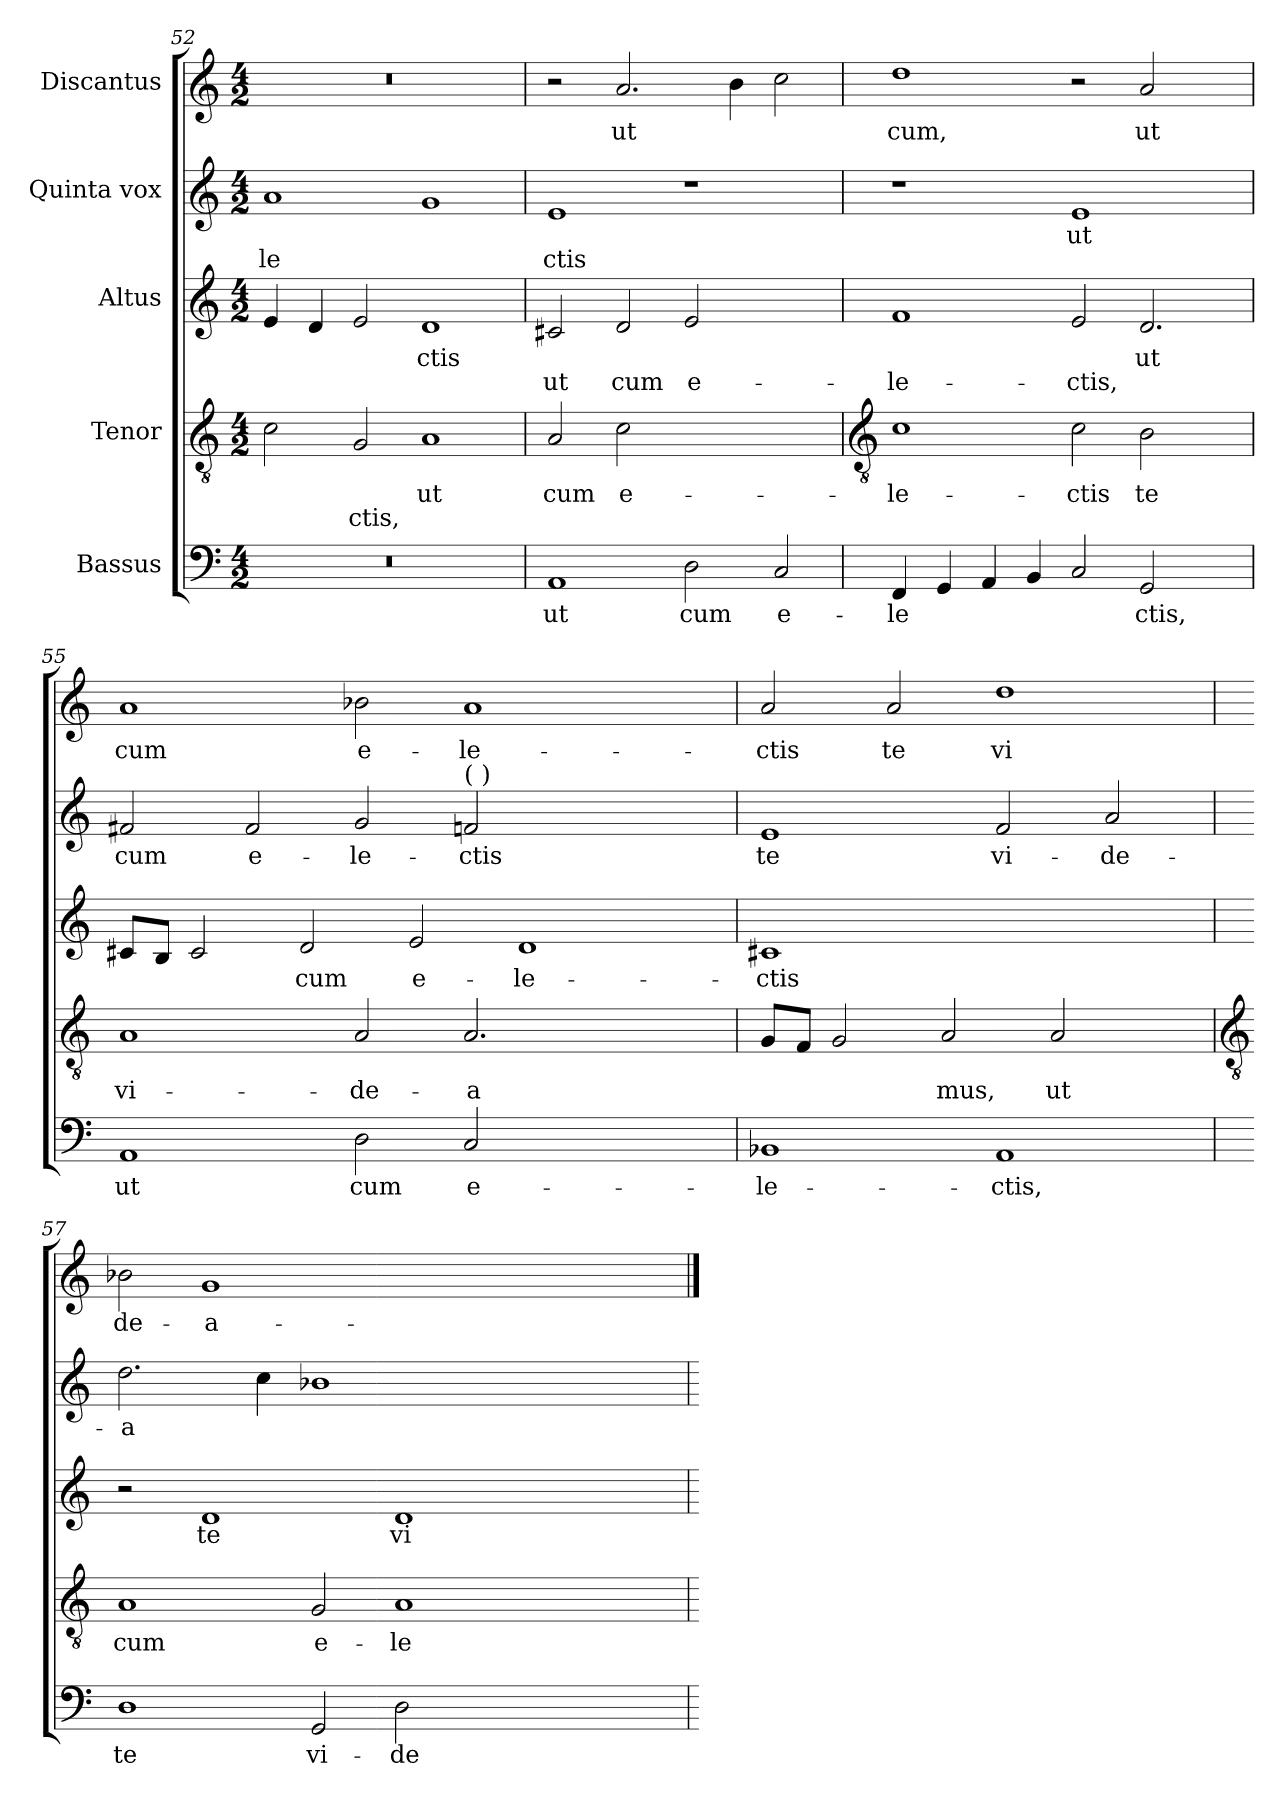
**kern	**text	**kern	**text	**text	**kern	**text	**text	**kern	**text	**text	**kern	**text
*part5	*part5	*part4	*part4	*part4	*part3	*part3	*part3	*part2	*part2	*part2	*part1	*part1
*staff5	*staff5	*staff4	*staff4	*staff4	*staff3	*staff3	*staff3	*staff2	*staff2	*staff2	*staff1	*staff1
*I"Bassus	*	*I"Tenor	*	*	*I"Altus	*	*	*I"Quinta vox	*	*	*I"Discantus	*
!!LO:LB:g=z
*clefF4	*	*clefGv2	*	*	*clefG2	*	*	*clefG2	*	*	*clefG2	*
*k[]	*	*k[]	*	*	*k[]	*	*	*k[]	*	*	*k[]	*
*C:	*	*C:	*	*	*C:	*	*	*C:	*	*	*C:	*
*M4/2	*	*M4/2	*	*	*M4/2	*	*	*M4/2	*	*	*M4/2	*
=52	=52	=52	=52	=52	=52	=52	=52	=52	=52	=52	=52	=52
!	!	!	!	!	!	!	!	!	!	!LO:LY:b	!	!
0r	.	2c	.	.	4e	.	.	1a	.	-le	0r	.
.	.	.	.	.	4d	.	.	.	.	.	.	.
!	!	!	!	!LO:LY:b	!	!	!	!	!	!	!	!
.	.	2G	.	ctis,	2e	.	.	.	.	.	.	.
!	!	!	!LO:LY:b	!	!	!LO:LY:b	!	!	!	!	!	!
.	.	1A	ut	.	1d	ctis	.	1g	.	.	.	.
=53	=53	=53	=53	=53	=53	=53	=53	=53	=53	=53	=53	=53
!	!LO:LY:b	!	!LO:LY:b	!	!	!	!LO:LY:b	!	!	!LO:LY:b	!	!
1AA	ut	2A	cum	.	2c#X	.	ut	1e	.	ctis	2r	.
!	!	!	!LO:LY:b	!	!	!	!LO:LY:b	!	!	!	!	!LO:LY:b
.	.	2c	e-	.	2d	.	cum	.	.	.	2.a	ut
!	!LO:LY:b	!	!	!	!	!	!LO:LY:b	!	!	!	!	!
2D	cum	1ryy	.	.	2e	.	e-	1r	.	.	.	.
.	.	.	.	.	.	.	.	.	.	.	4b	.
!	!LO:LY:b	!	!	!	!	!	!	!	!	!	!	!
2C	e-	.	.	.	2ryy	.	.	.	.	.	2cc	.
!!LO:LB:g=z
=54	=54	=54	=54	=54	=54	=54	=54	=54	=54	=54	=54	=54
*	*	*clefGv2	*	*	*	*	*	*	*	*	*	*
!	!LO:LY:b	!	!LO:LY:b	!	!	!	!LO:LY:b	!	!	!	!	!LO:LY:b
4FF	-le	1c	-le-	.	1f	.	-le-	1r	.	.	1dd	cum,
4GG	.	.	.	.	.	.	.	.	.	.	.	.
4AA	.	.	.	.	.	.	.	.	.	.	.	.
4BB	.	.	.	.	.	.	.	.	.	.	.	.
!	!	!	!LO:LY:b	!	!	!	!LO:LY:b	!	!LO:LY:b	!	!	!
2C	.	2c	-ctis	.	2e	.	-ctis,	1e	ut	.	2r	.
!	!LO:LY:b	!	!LO:LY:b	!	!	!LO:LY:b	!	!	!	!	!	!LO:LY:b
2GG	ctis,	2B	te	.	2.d	ut	.	.	.	.	2a	ut
4ryy	.	4ryy	.	.	.	.	.	4ryy	.	.	4ryy	.
!!LO:LB:g=z
=55	=55	=55	=55	=55	=55	=55	=55	=55	=55	=55	=55	=55
!	!LO:LY:b	!	!LO:LY:b	!	!	!	!	!	!LO:LY:b	!	!	!LO:LY:b
1AA	ut	1A	vi-	.	8c#L	.	.	2f#X	cum	.	1a	cum
.	.	.	.	.	8BJ	.	.	.	.	.	.	.
.	.	.	.	.	2c#	.	.	.	.	.	.	.
!	!	!	!	!	!	!	!	!	!LO:LY:b	!	!	!
.	.	.	.	.	.	.	.	2f#	e-	.	.	.
!	!	!	!	!	!	!LO:LY:b	!	!	!	!	!	!
.	.	.	.	.	2d	cum	.	.	.	.	.	.
!	!LO:LY:b	!	!LO:LY:b	!	!	!	!	!	!LO:LY:b	!	!	!LO:LY:b
2D	cum	2A	-de-	.	.	.	.	2g	-le-	.	2b-X	e-
!	!	!	!	!	!	!LO:LY:b	!	!	!	!	!	!
.	.	.	.	.	2e	e-	.	.	.	.	.	.
!	!	!	!	!	!	!	!	!LO:TX:a:t=(  )	!	!	!	!
!	!LO:LY:b	!	!LO:LY:b	!	!	!	!	!	!LO:LY:b	!	!	!LO:LY:b
2C	e-	2.A	-a	.	.	.	.	2f	-ctis	.	1a	-le-
!	!	!	!	!	!	!LO:LY:b	!	!	!	!	!	!
.	.	.	.	.	1d	-le-	.	.	.	.	.	.
2.ryy	.	.	.	.	.	.	.	2.ryy	.	.	.	.
.	.	2ryy	.	.	.	.	.	.	.	.	.	.
.	.	.	.	.	.	.	.	.	.	.	4ryy	.
=56	=56	=56	=56	=56	=56	=56	=56	=56	=56	=56	=56	=56
!	!LO:LY:b	!	!	!	!	!LO:LY:b	!	!	!LO:LY:b	!	!	!LO:LY:b
1BB-X	-le-	8GL	.	.	1c#X	-ctis	.	1e	te	.	2a	-ctis
.	.	8FJ	.	.	.	.	.	.	.	.	.	.
.	.	2G	.	.	.	.	.	.	.	.	.	.
!	!	!	!	!	!	!	!	!	!	!	!	!LO:LY:b
.	.	.	.	.	.	.	.	.	.	.	2a	te
!	!	!	!LO:LY:b	!	!	!	!	!	!	!	!	!
.	.	2A	mus,	.	.	.	.	.	.	.	.	.
!	!LO:LY:b	!	!	!	!	!	!	!	!LO:LY:b	!	!	!LO:LY:b
1AA	-ctis,	.	.	.	1ryy	.	.	2f	vi-	.	1dd	vi
!	!	!	!LO:LY:b	!	!	!	!	!	!	!	!	!
.	.	2A	ut	.	.	.	.	.	.	.	.	.
!	!	!	!	!	!	!	!	!	!LO:LY:b	!	!	!
.	.	.	.	.	.	.	.	2a	-de-	.	.	.
.	.	4ryy	.	.	.	.	.	.	.	.	.	.
!!LO:LB:g=z
=57	=57	=57	=57	=57	=57	=57	=57	=57	=57	=57	=57	=57
*	*	*clefGv2	*	*	*	*	*	*	*	*	*	*
!	!LO:LY:b	!	!LO:LY:b	!	!	!	!	!	!LO:LY:b	!	!	!LO:LY:b
1D	te	1A	cum	.	2r	.	.	2.dd	-a	.	2b-X	de-
!	!	!	!	!	!	!LO:LY:b	!	!	!	!	!	!LO:LY:b
.	.	.	.	.	1d	te	.	.	.	.	1g	-a-
.	.	.	.	.	.	.	.	4cc	.	.	.	.
!	!LO:LY:b	!	!LO:LY:b	!	!	!	!	!	!	!	!	!
2GG	vi-	2G	e-	.	.	.	.	1b-X	.	.	.	.
!	!LO:LY:b	!	!LO:LY:b	!	!	!LO:LY:b	!	!	!	!	!	!LO:LY:b
2D	-de-	1A	-le	.	1d	vi-	.	.	.	.	0f#Xyy	-mus.
1.ryy	.	.	.	.	.	.	.	1.ryy	.	.	.	.
.	.	1ryy	.	.	1ryy	.	.	.	.	.	.	.
=	==	=	==	==	=	==	==	=	==	==	==	==
*-	*-	*-	*-	*-	*-	*-	*-	*-	*-	*-	*-	*-
